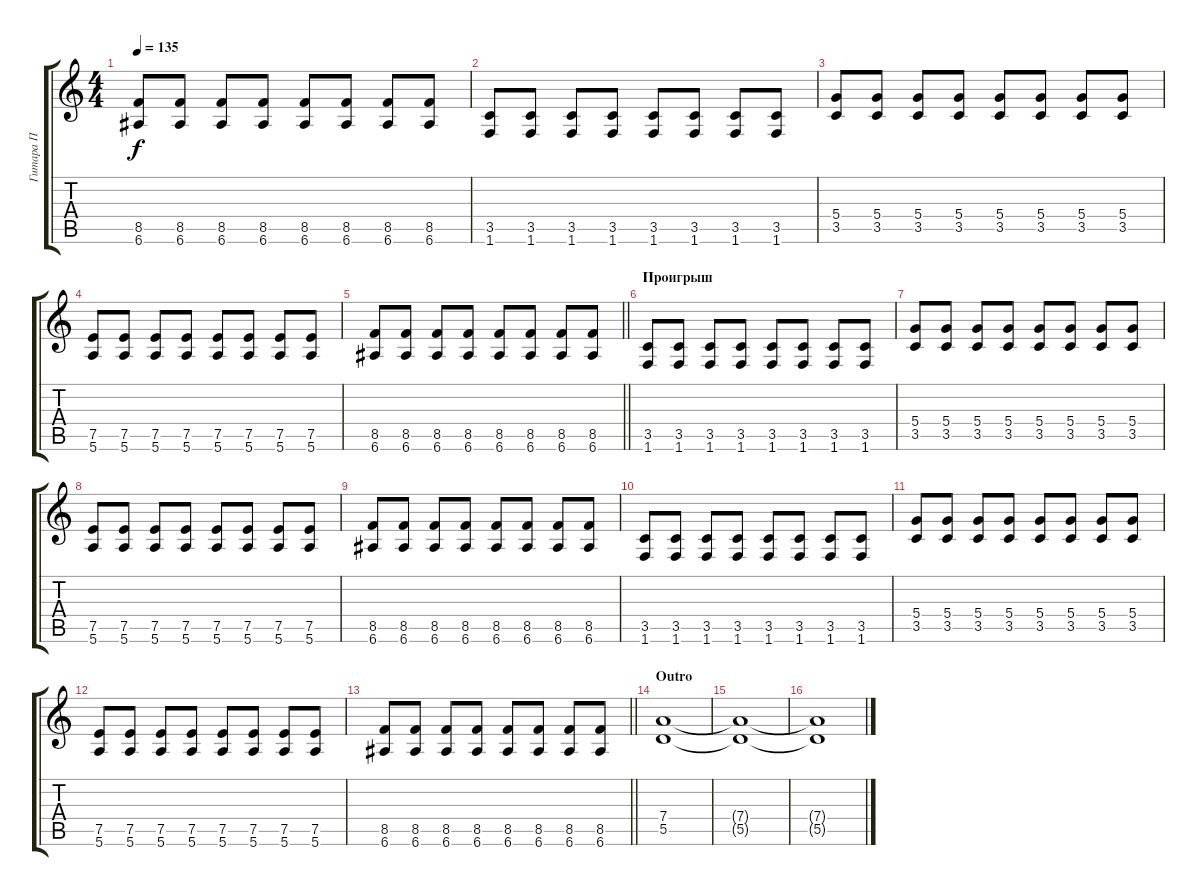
\track ("Гитара П" "Гитара П") {instrument overdrivenguitar}
\staff {score tabs}
\tuning (E4 B3 G3 D3 A2 E2) {hide}
\ts (4 4)
\tempo 135
\clef g2
\ks c
(8.5 6.6).8{dy f} (8.5 6.6).8 (8.5 6.6).8 (8.5 6.6).8 (8.5 6.6).8 (8.5 6.6).8 (8.5 6.6).8 (8.5 6.6).8 |
(3.5 1.6).8 (3.5 1.6).8 (3.5 1.6).8 (3.5 1.6).8 (3.5 1.6).8 (3.5 1.6).8 (3.5 1.6).8 (3.5 1.6).8 |
(5.4 3.5).8 (5.4 3.5).8 (5.4 3.5).8 (5.4 3.5).8 (5.4 3.5).8 (5.4 3.5).8 (5.4 3.5).8 (5.4 3.5).8 |
(7.5 5.6).8 (7.5 5.6).8 (7.5 5.6).8 (7.5 5.6).8 (7.5 5.6).8 (7.5 5.6).8 (7.5 5.6).8 (7.5 5.6).8 |
\barLineRight lightlight
(8.5 6.6).8 (8.5 6.6).8 (8.5 6.6).8 (8.5 6.6).8 (8.5 6.6).8 (8.5 6.6).8 (8.5 6.6).8 (8.5 6.6).8 |
\section ("" "Проигрыш")
(3.5 1.6).8 (3.5 1.6).8 (3.5 1.6).8 (3.5 1.6).8 (3.5 1.6).8 (3.5 1.6).8 (3.5 1.6).8 (3.5 1.6).8 |
(5.4 3.5).8 (5.4 3.5).8 (5.4 3.5).8 (5.4 3.5).8 (5.4 3.5).8 (5.4 3.5).8 (5.4 3.5).8 (5.4 3.5).8 |
(7.5 5.6).8 (7.5 5.6).8 (7.5 5.6).8 (7.5 5.6).8 (7.5 5.6).8 (7.5 5.6).8 (7.5 5.6).8 (7.5 5.6).8 |
(8.5 6.6).8 (8.5 6.6).8 (8.5 6.6).8 (8.5 6.6).8 (8.5 6.6).8 (8.5 6.6).8 (8.5 6.6).8 (8.5 6.6).8 |
(3.5 1.6).8 (3.5 1.6).8 (3.5 1.6).8 (3.5 1.6).8 (3.5 1.6).8 (3.5 1.6).8 (3.5 1.6).8 (3.5 1.6).8 |
(5.4 3.5).8 (5.4 3.5).8 (5.4 3.5).8 (5.4 3.5).8 (5.4 3.5).8 (5.4 3.5).8 (5.4 3.5).8 (5.4 3.5).8 |
(7.5 5.6).8 (7.5 5.6).8 (7.5 5.6).8 (7.5 5.6).8 (7.5 5.6).8 (7.5 5.6).8 (7.5 5.6).8 (7.5 5.6).8 |
\barLineRight lightlight
(8.5 6.6).8 (8.5 6.6).8 (8.5 6.6).8 (8.5 6.6).8 (8.5 6.6).8 (8.5 6.6).8 (8.5 6.6).8 (8.5 6.6).8 |
\section ("" "Outro")
(7.4 5.5).1{volume 0} |
(7.4{t} 5.5{t}).1 |
(7.4{t} 5.5{t}).1
